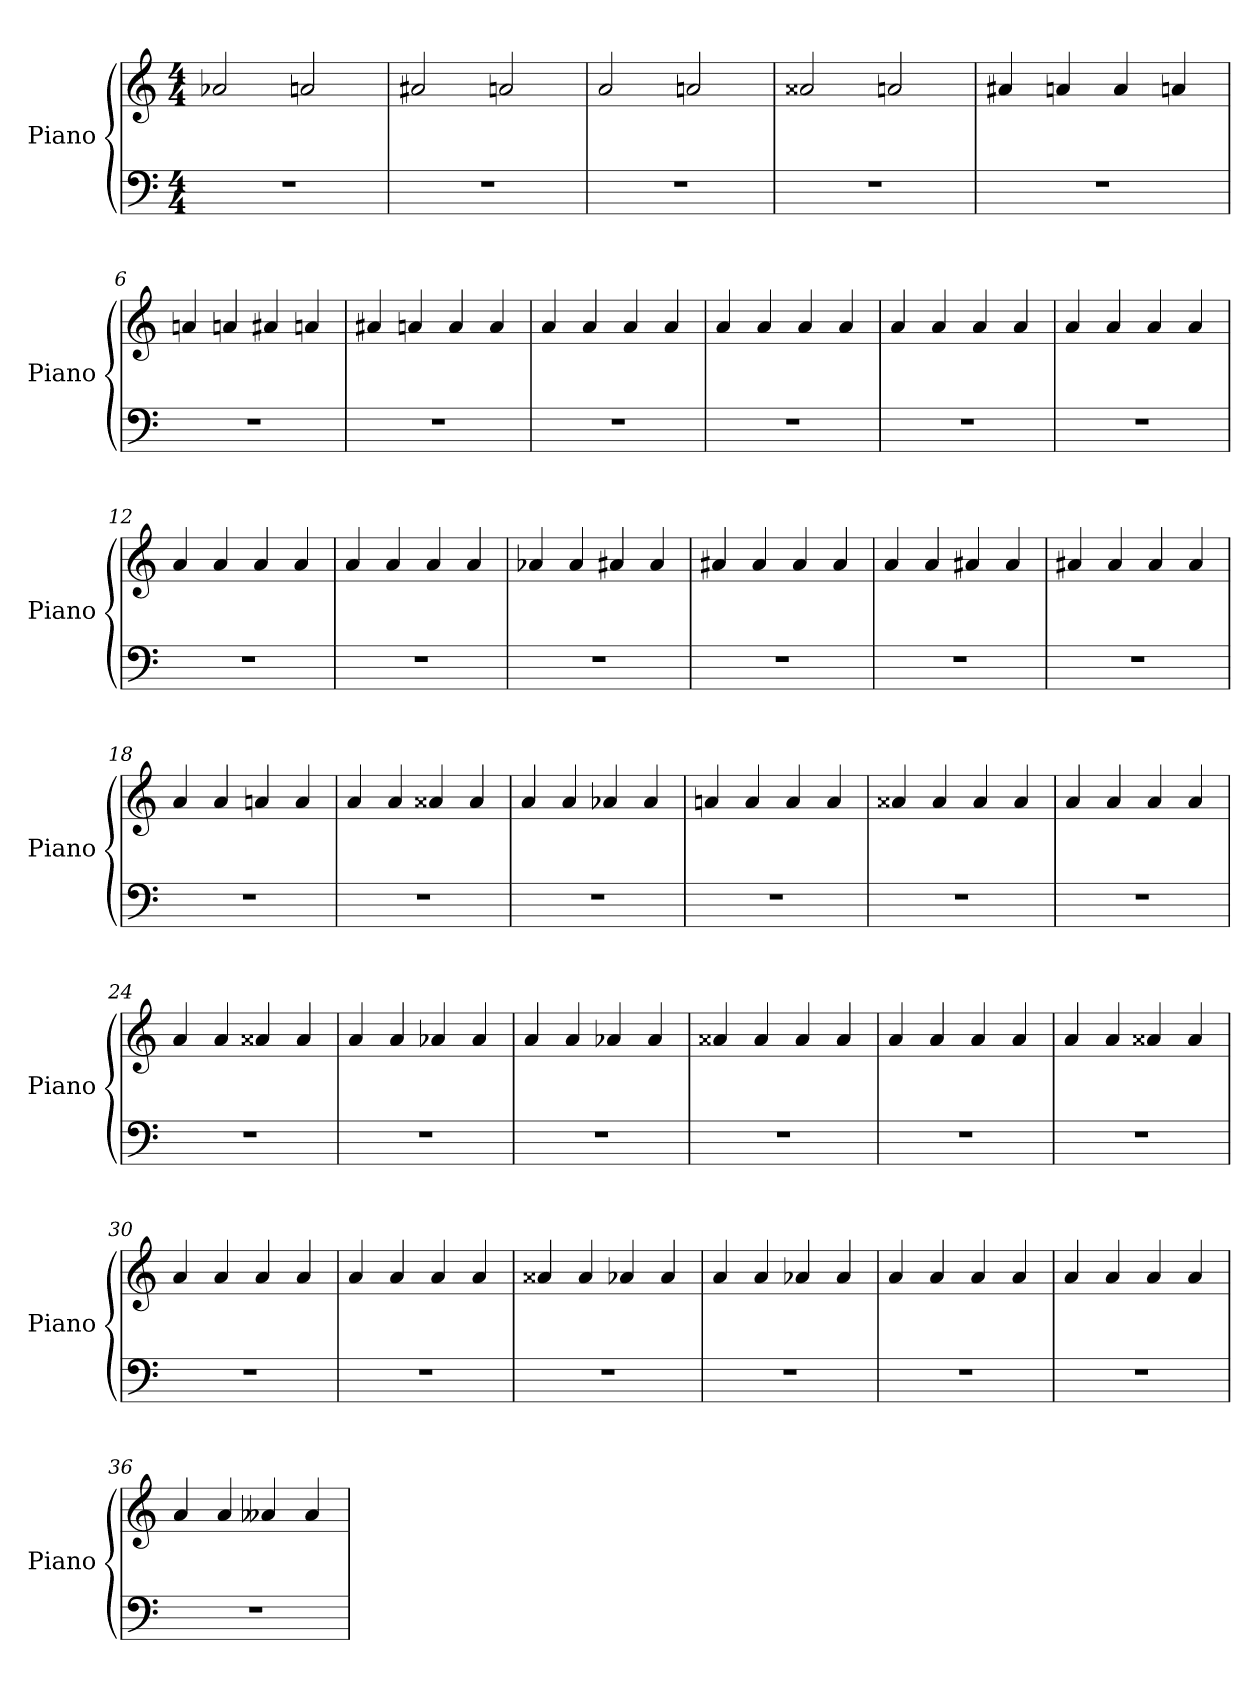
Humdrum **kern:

**kern	**kern
*part1	*part1
*staff2	*staff1
*I"Piano	*
*I'Piano	*
*clefF4	*clefG2
*M4/4	*M4/4
=1	=1
1rF	2a-X/
.	2an/
=2	=2
1rF	2a#X/
.	2an/
=3	=3
1rF	2a:/
.	2an/
=4	=4
1rF	2a##X/
.	2an/
=5	=5
1rF	4a#X/
.	4an/
.	4a/
.	4an/
=6	=6
1rF	4an/
.	4an/
.	4a#X/
.	4an/
=7	=7
1rF	4a#X/
.	4an/
.	4a/
.	4a/
!!LO:LB:g=z
=8	=8
1rF	4a/
.	4a/
.	4a/
.	4a/
=9	=9
1rF	4a/
.	4a/
.	4a/
.	4a/
=10	=10
1rF	4a/
.	4a/
.	4a/
.	4a/
=11	=11
1rF	4a/
.	4a/
.	4a/
.	4a/
=12	=12
1rF	4a/
.	4a/
.	4a/
.	4a/
=13	=13
1rF	4a/
.	4a/
.	4a:/
.	4a/
=14	=14
1rF	4a-X/
.	4a-/
.	4a#X/
.	4a#/
!!LO:LB:g=z
=15	=15
1rF	4a#X/
.	4a#/
.	4a#/
.	4a#/
=16	=16
1rF	4a/
.	4a/
.	4a#X/
.	4a#/
=17	=17
1rF	4a#X/
.	4a#/
.	4a#/
.	4a#/
=18	=18
1rF	4a/
.	4a/
.	4an/
.	4a/
=19	=19
1rF	4a/
.	4a/
.	4a##X/
.	4a##/
=20	=20
1rF	4a/
.	4a/
.	4a-X/
.	4a-/
=21	=21
1rF	4an/
.	4a/
.	4a/
.	4a/
!!LO:LB:g=z
=22	=22
1rF	4a##X/
.	4a##/
.	4a##/
.	4a##/
=23	=23
1rF	4a/
.	4a/
.	4a/
.	4a/
=24	=24
1rF	4a/
.	4a/
.	4a##X/
.	4a##/
=25	=25
1rF	4a/
.	4a/
.	4a-X/
.	4a-/
=26	=26
1rF	4a/
.	4a/
.	4a-X/
.	4a-/
=27	=27
1rF	4a##X/
.	4a##/
.	4a##/
.	4a##/
=28	=28
1rF	4a/
.	4a/
.	4a/
.	4a/
!!LO:LB:g=z
=29	=29
1rF	4a/
.	4a/
.	4a##X/
.	4a##/
=30	=30
1rF	4a/
.	4a/
.	4a/
.	4a/
=31	=31
1rF	4a/
.	4a/
.	4a/
.	4a/
=32	=32
1rF	4a##X/
.	4a##/
.	4a-X/
.	4a-/
=33	=33
1rF	4a/
.	4a/
.	4a-X/
.	4a-/
=34	=34
1rF	4a/
.	4a/
.	4a/
.	4a/
=35	=35
1rF	4a/
.	4a/
.	4a/
.	4a/
!!LO:LB:g=z
=36	=36
1rF	4a/
.	4a/
.	4a--X/
.	4a--/
=	=
*-	*-
